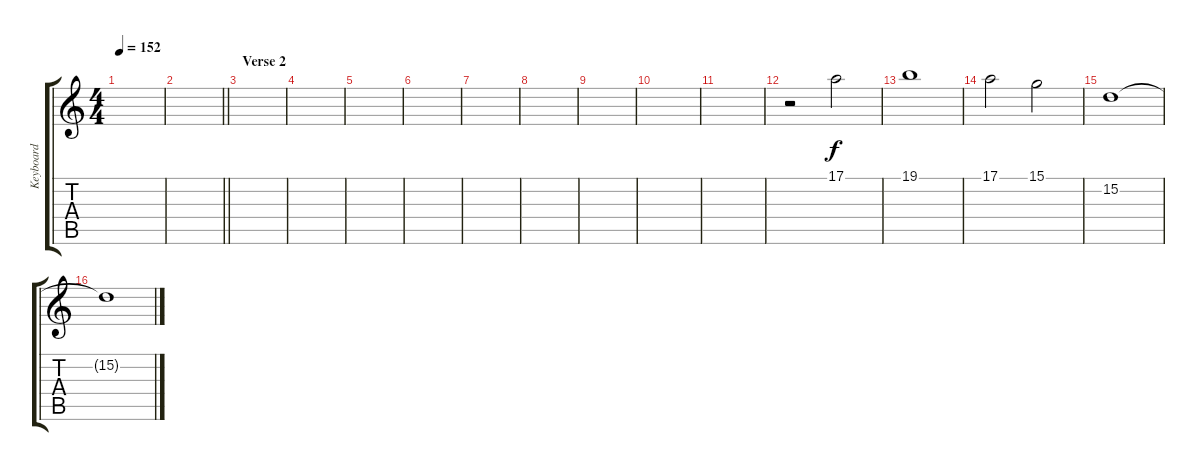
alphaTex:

\track ("Keyboard" "Keyboard") {instrument stringensemble1}
\staff {score tabs}
\tuning (E4 B3 G3 D3 A2 E2) {hide}
\ts (4 4)
\tempo 152
\clef g2
\ks c
|
\barLineRight lightlight
|
\section ("" "Verse 2")
|
|
|
|
|
|
|
|
|
r.2 17.1.2 |
19.1.1 |
17.1.2 15.1.2 |
15.2.1 |
15.2{t}.1
